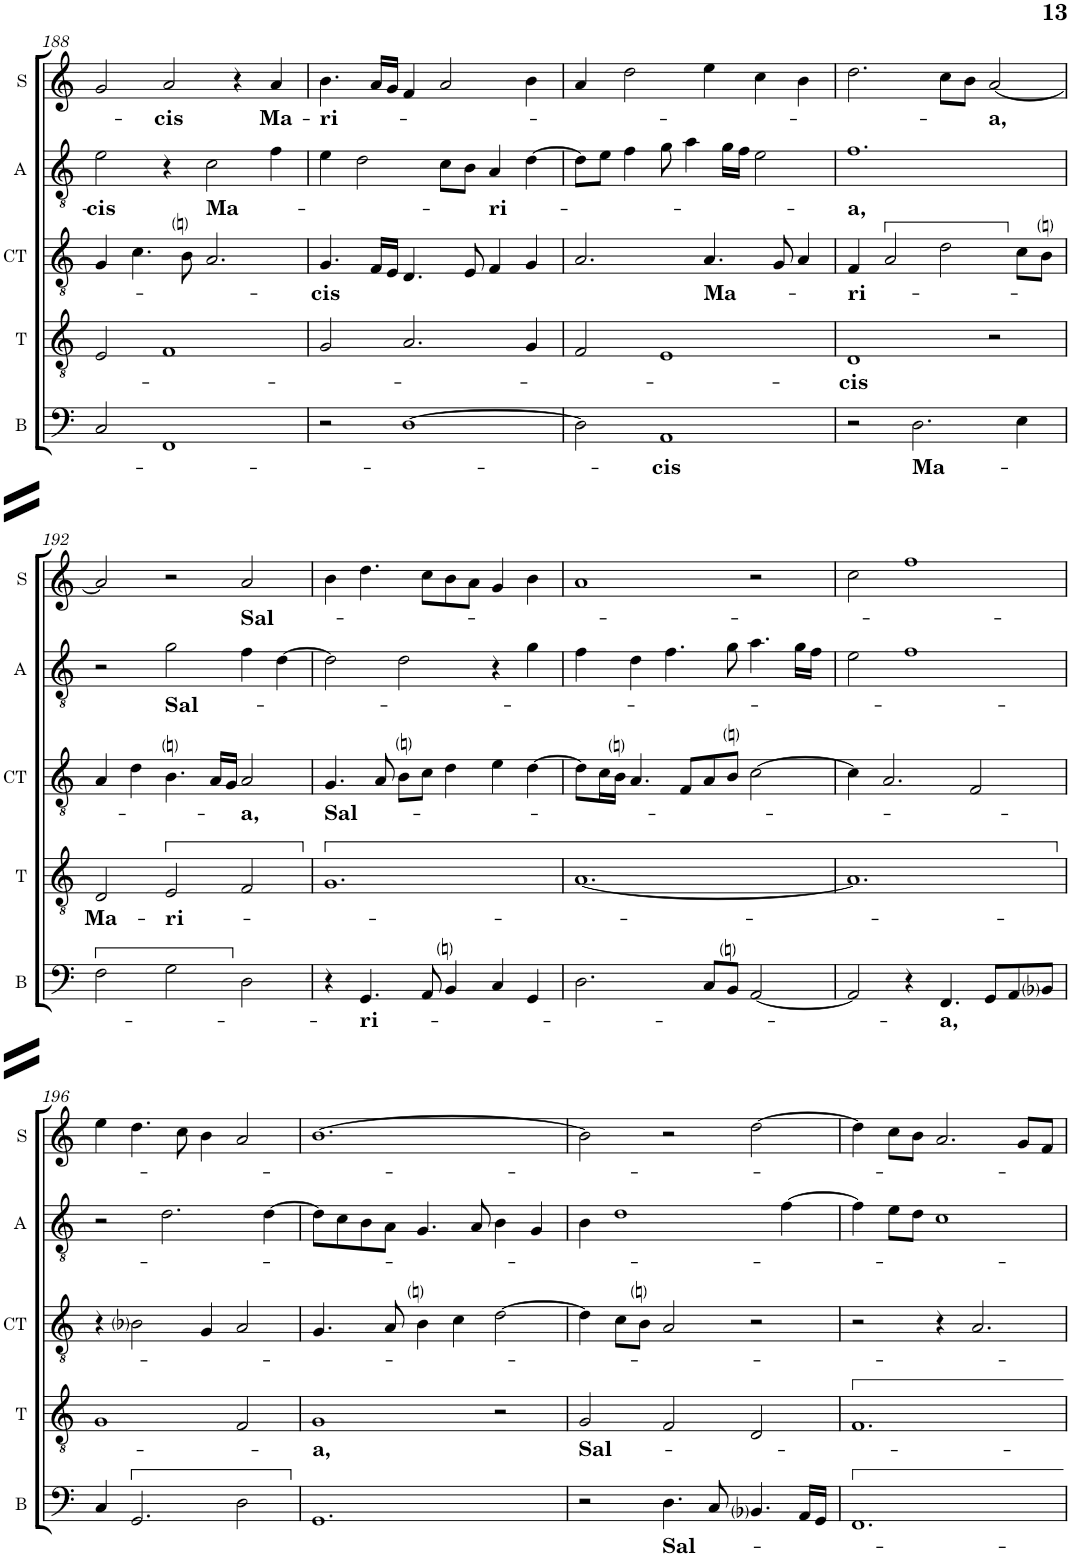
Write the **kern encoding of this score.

**kern	**text	**kern	**text	**kern	**text	**kern	**text	**kern	**text
*part5	*part5	*part4	*part4	*part3	*part3	*part2	*part2	*part1	*part1
*staff5	*staff5	*staff4	*staff4	*staff3	*staff3	*staff2	*staff2	*staff1	*staff1
*I"B	*	*I"Tenor	*	*I"Contratenor	*	*I"A	*	*I"S	*
*I'B	*	*I'T	*	*I'CT	*	*I'A	*	*I'S	*
!!LO:PB:g=z
*clefF4	*	*clefGv2	*	*clefGv2	*	*clefGv2	*	*clefG2	*
*k[]	*	*k[]	*	*k[]	*	*k[]	*	*k[]	*
*M3/2	*	*M3/2	*	*M3/2	*	*M3/2	*	*M3/2	*
=188	=188	=188	=188	=188	=188	=188	=188	=188	=188
!	!	!	!	!	!	!	!LO:LY:b	!	!
2C/	.	2E/	.	4G/	.	2e\	-cis	2g/	.
.	.	.	.	4.c\	.	.	.	.	.
!	!	!	!	!	!	!	!	!	!LO:LY:b
1FF	.	1F	.	.	.	4r	.	2a/	-cis
.	.	.	.	8Bni\	.	.	.	.	.
!	!	!	!	!	!	!	!LO:LY:b	!	!
.	.	.	.	2.A/	.	2c\	Ma-	.	.
.	.	.	.	.	.	.	.	4r	.
!	!	!	!	!	!	!	!	!	!LO:LY:b
.	.	.	.	.	.	4f\	.	4a/	Ma-
=189	=189	=189	=189	=189	=189	=189	=189	=189	=189
!	!	!	!	!	!LO:LY:b	!	!	!	!LO:LY:b
2r	.	2G/	.	4.G/	cis	4e\	.	4.b\	-ri-
.	.	.	.	.	.	2d\	.	.	.
.	.	.	.	16F/LL	.	.	.	16a/LL	.
.	.	.	.	16E/JJ	.	.	.	16g/JJ	.
[1D	.	2.A/	.	4.D/	.	.	.	4f/	.
.	.	.	.	.	.	8c\L	.	2a/	.
.	.	.	.	8E/	.	8B\J	.	.	.
!	!	!	!	!	!	!	!LO:LY:b	!	!
.	.	.	.	4F/	.	4A/	-ri-	.	.
.	.	4G/	.	4G/	.	[4d\	.	4b\	.
=190	=190	=190	=190	=190	=190	=190	=190	=190	=190
2D\]	.	2F/	.	2.A/	.	8d\L]	.	4a/	.
.	.	.	.	.	.	8e\J	.	.	.
.	.	.	.	.	.	4f\	.	2dd\	.
!	!LO:LY:b	!	!	!	!	!	!	!	!
1AA	-cis	1E	.	.	.	8g\	.	.	.
.	.	.	.	.	.	4a\	.	.	.
!	!	!	!	!	!LO:LY:b	!	!	!	!
.	.	.	.	4.A/	Ma-	.	.	4ee\	.
.	.	.	.	.	.	16g\LL	.	.	.
.	.	.	.	.	.	16f\JJ	.	.	.
.	.	.	.	.	.	2e\	.	4cc\	.
.	.	.	.	8G/	.	.	.	.	.
.	.	.	.	4A/	.	.	.	4b\	.
=191	=191	=191	=191	=191	=191	=191	=191	=191	=191
!	!	!	!LO:LY:b	!	!LO:LY:b	!	!LO:LY:b	!	!
2r	.	1D	cis	4F/	-ri-	1.f	-a,	2.dd\	.
.	.	.	.	2A/	.	.	.	.	.
!	!LO:LY:b	!	!	!	!	!	!	!	!
2.D\	Ma-	.	.	.	.	.	.	.	.
.	.	.	.	2d\	.	.	.	8cc\L	.
.	.	.	.	.	.	.	.	8b\J	.
!	!	!	!	!	!	!	!	!	!LO:LY:b
.	.	2r	.	.	.	.	.	[2a/	-a,
4E\	.	.	.	8c\L	.	.	.	.	.
.	.	.	.	8Bni\J	.	.	.	.	.
!!LO:LB:g=z
=192	=192	=192	=192	=192	=192	=192	=192	=192	=192
!	!	!	!LO:LY:b	!	!	!	!	!	!
2F\	.	2D/	Ma-	4A/	.	2r	.	2a/]	.
.	.	.	.	4d\	.	.	.	.	.
!	!	!	!LO:LY:b	!	!	!	!LO:LY:b	!	!
2G\	.	2E/	-ri-	4.Bni\	.	2g\	Sal-	2r	.
.	.	.	.	16A/LL	.	.	.	.	.
.	.	.	.	16G/JJ	.	.	.	.	.
!	!	!	!	!	!LO:LY:b	!	!	!	!LO:LY:b
2D\	.	2F/	.	2A/	a,	4f\	.	2a/	Sal-
.	.	.	.	.	.	[4d\	.	.	.
=193	=193	=193	=193	=193	=193	=193	=193	=193	=193
!	!	!	!	!	!LO:LY:b	!	!	!	!
4r	.	1.G	.	4.G/	Sal-	2d\]	.	4b\	.
!	!LO:LY:b	!	!	!	!	!	!	!	!
4.GG/	-ri-	.	.	.	.	.	.	4.dd\	.
.	.	.	.	8A/	.	.	.	.	.
.	.	.	.	8Bni\L	.	2d\	.	.	.
8AA/	.	.	.	8c\J	.	.	.	8cc\L	.
4BBni/	.	.	.	4d\	.	.	.	8b\	.
.	.	.	.	.	.	.	.	8a\J	.
4C/	.	.	.	4e\	.	4r	.	4g/	.
4GG/	.	.	.	[4d\	.	4g\	.	4b\	.
=194	=194	=194	=194	=194	=194	=194	=194	=194	=194
2.D\	.	[1.A	.	8d\L]	.	4f\	.	1a	.
.	.	.	.	16c\L	.	.	.	.	.
.	.	.	.	16Bni\JJ	.	.	.	.	.
.	.	.	.	4.A/	.	4d\	.	.	.
.	.	.	.	.	.	4.f\	.	.	.
.	.	.	.	8F/L	.	.	.	.	.
8C/L	.	.	.	8A/	.	.	.	.	.
8BBni/J	.	.	.	8Bni/J	.	8g\	.	.	.
[2AA/	.	.	.	[2c\	.	4.a\	.	2r	.
.	.	.	.	.	.	16g\LL	.	.	.
.	.	.	.	.	.	16f\JJ	.	.	.
=195	=195	=195	=195	=195	=195	=195	=195	=195	=195
2AA/]	.	1.A]	.	4c\]	.	2e\	.	2cc\	.
.	.	.	.	2.A/	.	.	.	.	.
4r	.	.	.	.	.	1f	.	1ff	.
!	!LO:LY:b	!	!	!	!	!	!	!	!
4.FF/	-a,	.	.	.	.	.	.	.	.
.	.	.	.	2F/	.	.	.	.	.
8GG/L	.	.	.	.	.	.	.	.	.
8AA/	.	.	.	.	.	.	.	.	.
8BB-i/J	.	.	.	.	.	.	.	.	.
!!LO:LB:g=z
=196	=196	=196	=196	=196	=196	=196	=196	=196	=196
4C/	.	1G	.	4r	.	2r	.	4ee\	.
2.GG/	.	.	.	2B-i\	.	.	.	4.dd\	.
.	.	.	.	.	.	2.d\	.	.	.
.	.	.	.	.	.	.	.	8cc\	.
.	.	.	.	4G/	.	.	.	4b\	.
2D\	.	2F/	.	2A/	.	.	.	2a/	.
.	.	.	.	.	.	[4d\	.	.	.
=197	=197	=197	=197	=197	=197	=197	=197	=197	=197
!	!	!	!LO:LY:b	!	!	!	!	!	!
1.GG	.	1G	a,	4.G/	.	8d\L]	.	[1.b	.
.	.	.	.	.	.	8c\	.	.	.
.	.	.	.	.	.	8B\	.	.	.
.	.	.	.	8A/	.	8A\J	.	.	.
.	.	.	.	4Bni\	.	4.G/	.	.	.
.	.	.	.	4c\	.	.	.	.	.
.	.	.	.	.	.	8A/	.	.	.
.	.	2r	.	[2d\	.	4B\	.	.	.
.	.	.	.	.	.	4G/	.	.	.
=198	=198	=198	=198	=198	=198	=198	=198	=198	=198
!	!	!	!LO:LY:b	!	!	!	!	!	!
2r	.	2G/	Sal-	4d\]	.	4B\	.	2b\]	.
.	.	.	.	8c\L	.	1d	.	.	.
.	.	.	.	8Bni\J	.	.	.	.	.
!	!LO:LY:b	!	!	!	!	!	!	!	!
4.D\	Sal-	2F/	.	2A/	.	.	.	2r	.
8C/	.	.	.	.	.	.	.	.	.
4.BB-i/	.	2D/	.	2r	.	.	.	[2dd\	.
.	.	.	.	.	.	[4f\	.	.	.
16AA/LL	.	.	.	.	.	.	.	.	.
16GG/JJ	.	.	.	.	.	.	.	.	.
=199	=199	=199	=199	=199	=199	=199	=199	=199	=199
1.FF	.	1.F	.	2r	.	4f\]	.	4dd\]	.
.	.	.	.	.	.	8e\L	.	8cc\L	.
.	.	.	.	.	.	8d\J	.	8b\J	.
.	.	.	.	4r	.	1c	.	2.a/	.
.	.	.	.	2.A/	.	.	.	.	.
.	.	.	.	.	.	.	.	8g/L	.
.	.	.	.	.	.	.	.	8f/J	.
=	=	=	=	=	=	=	=	=	=
*-	*-	*-	*-	*-	*-	*-	*-	*-	*-
